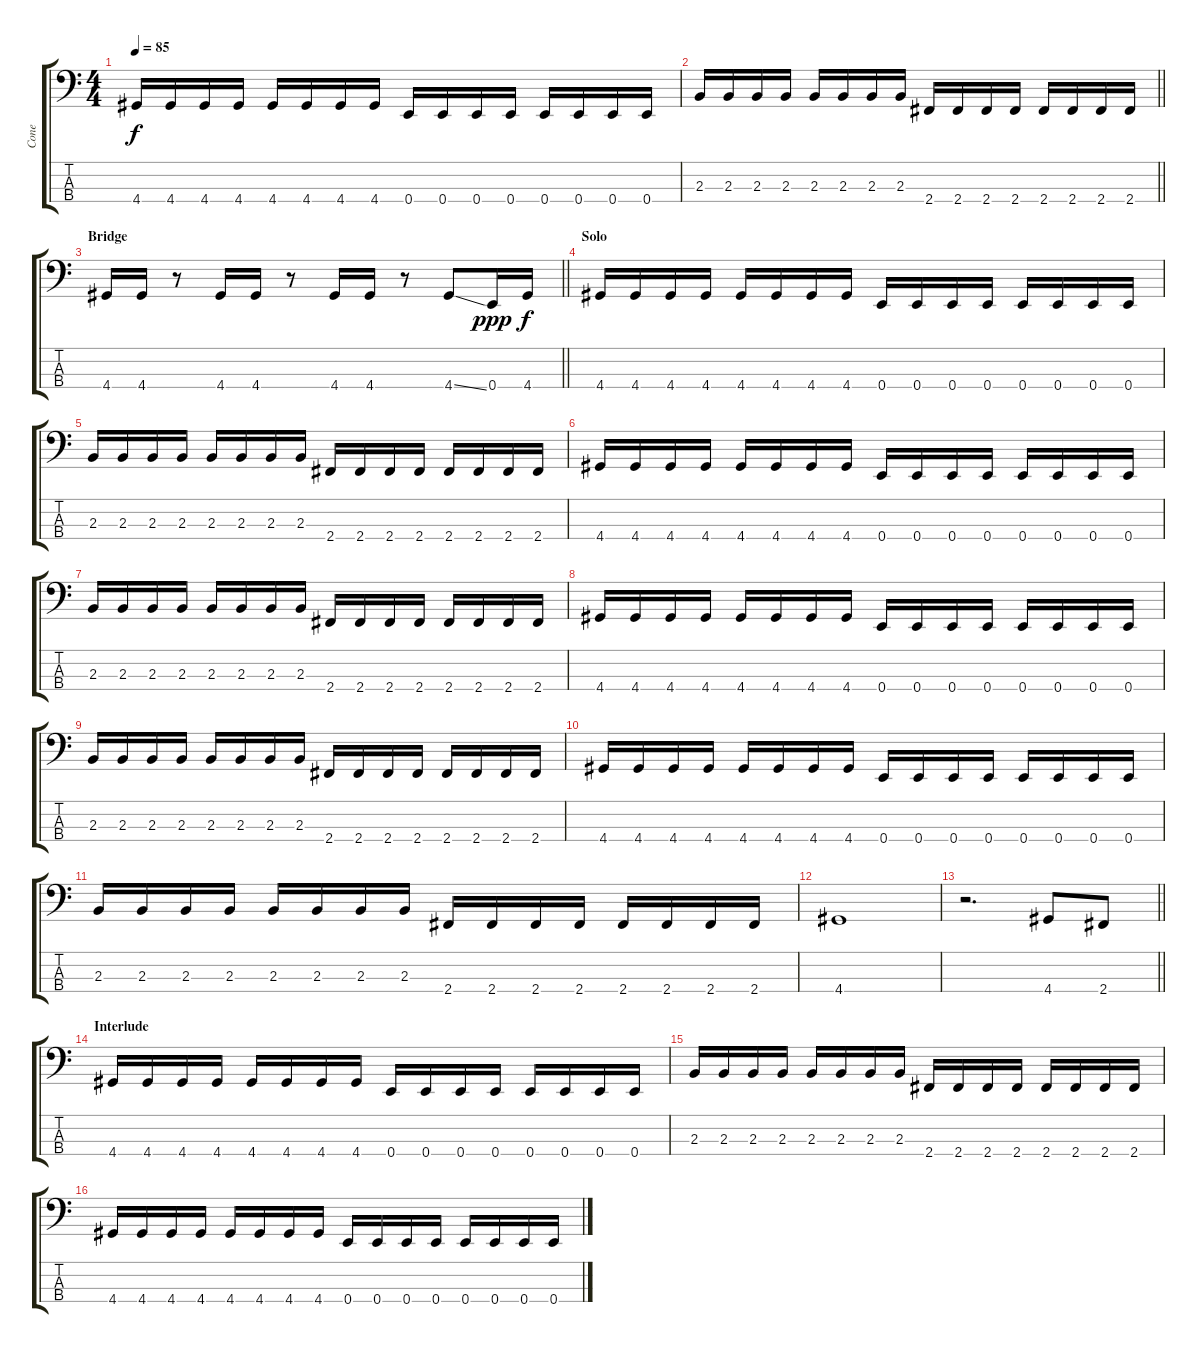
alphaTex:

\track ("Cone" "Cone") {instrument electricbasspick}
\staff {score tabs}
\tuning (G2 D2 A1 E1) {hide}
\ts (4 4)
\tempo 85
\clef f4
\ks c
4.4.16{dy f} 4.4.16 4.4.16 4.4.16 4.4.16 4.4.16 4.4.16 4.4.16 0.4.16 0.4.16 0.4.16 0.4.16 0.4.16 0.4.16 0.4.16 0.4.16 |
\barLineRight lightlight
2.3.16 2.3.16 2.3.16 2.3.16 2.3.16 2.3.16 2.3.16 2.3.16 2.4.16 2.4.16 2.4.16 2.4.16 2.4.16 2.4.16 2.4.16 2.4.16 |
\section ("" "Bridge")
\barLineRight lightlight
4.4.16 4.4.16 r.8 4.4.16 4.4.16 r.8 4.4.16 4.4.16 r.8 4.4{ss}.8 0.4.16{dy ppp} 4.4.16{dy f} |
\section ("" "Solo")
4.4.16 4.4.16 4.4.16 4.4.16 4.4.16 4.4.16 4.4.16 4.4.16 0.4.16 0.4.16 0.4.16 0.4.16 0.4.16 0.4.16 0.4.16 0.4.16 |
2.3.16 2.3.16 2.3.16 2.3.16 2.3.16 2.3.16 2.3.16 2.3.16 2.4.16 2.4.16 2.4.16 2.4.16 2.4.16 2.4.16 2.4.16 2.4.16 |
4.4.16 4.4.16 4.4.16 4.4.16 4.4.16 4.4.16 4.4.16 4.4.16 0.4.16 0.4.16 0.4.16 0.4.16 0.4.16 0.4.16 0.4.16 0.4.16 |
2.3.16 2.3.16 2.3.16 2.3.16 2.3.16 2.3.16 2.3.16 2.3.16 2.4.16 2.4.16 2.4.16 2.4.16 2.4.16 2.4.16 2.4.16 2.4.16 |
4.4.16 4.4.16 4.4.16 4.4.16 4.4.16 4.4.16 4.4.16 4.4.16 0.4.16 0.4.16 0.4.16 0.4.16 0.4.16 0.4.16 0.4.16 0.4.16 |
2.3.16 2.3.16 2.3.16 2.3.16 2.3.16 2.3.16 2.3.16 2.3.16 2.4.16 2.4.16 2.4.16 2.4.16 2.4.16 2.4.16 2.4.16 2.4.16 |
4.4.16 4.4.16 4.4.16 4.4.16 4.4.16 4.4.16 4.4.16 4.4.16 0.4.16 0.4.16 0.4.16 0.4.16 0.4.16 0.4.16 0.4.16 0.4.16 |
2.3.16 2.3.16 2.3.16 2.3.16 2.3.16 2.3.16 2.3.16 2.3.16 2.4.16 2.4.16 2.4.16 2.4.16 2.4.16 2.4.16 2.4.16 2.4.16 |
4.4.1 |
\barLineRight lightlight
r.2{d} 4.4.8 2.4.8 |
\section ("" "Interlude")
4.4.16 4.4.16 4.4.16 4.4.16 4.4.16 4.4.16 4.4.16 4.4.16 0.4.16 0.4.16 0.4.16 0.4.16 0.4.16 0.4.16 0.4.16 0.4.16 |
2.3.16 2.3.16 2.3.16 2.3.16 2.3.16 2.3.16 2.3.16 2.3.16 2.4.16 2.4.16 2.4.16 2.4.16 2.4.16 2.4.16 2.4.16 2.4.16 |
4.4.16 4.4.16 4.4.16 4.4.16 4.4.16 4.4.16 4.4.16 4.4.16 0.4.16 0.4.16 0.4.16 0.4.16 0.4.16 0.4.16 0.4.16 0.4.16
